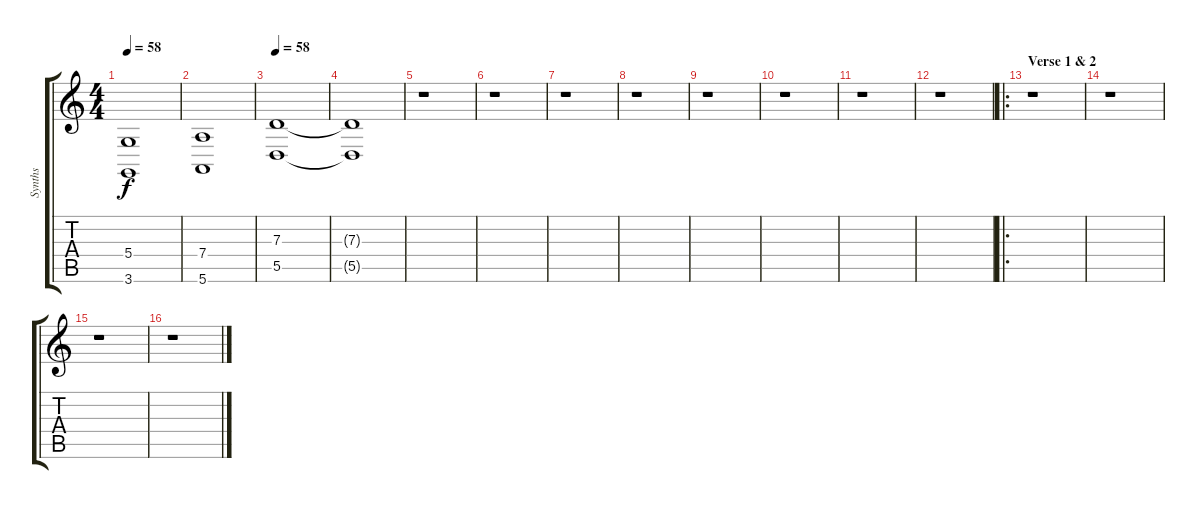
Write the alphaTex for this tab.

\track ("Synths" "Synths") {instrument synthstrings2}
\staff {score tabs}
\tuning (E4 B3 G3 D3 A2 E2) {hide}
\ts (4 4)
\tempo 58
\clef g2
\ks c
(5.4 3.6).1{dy f} |
(7.4 5.6).1 |
\tempo 58
(7.3 5.5).1 |
(7.3{t} 5.5{t}).1 |
r.1 |
r.1 |
r.1 |
r.1 |
r.1 |
r.1 |
r.1 |
r.1 |
\ro
\section ("" "Verse 1 & 2")
r.1 |
r.1 |
r.1 |
r.1
